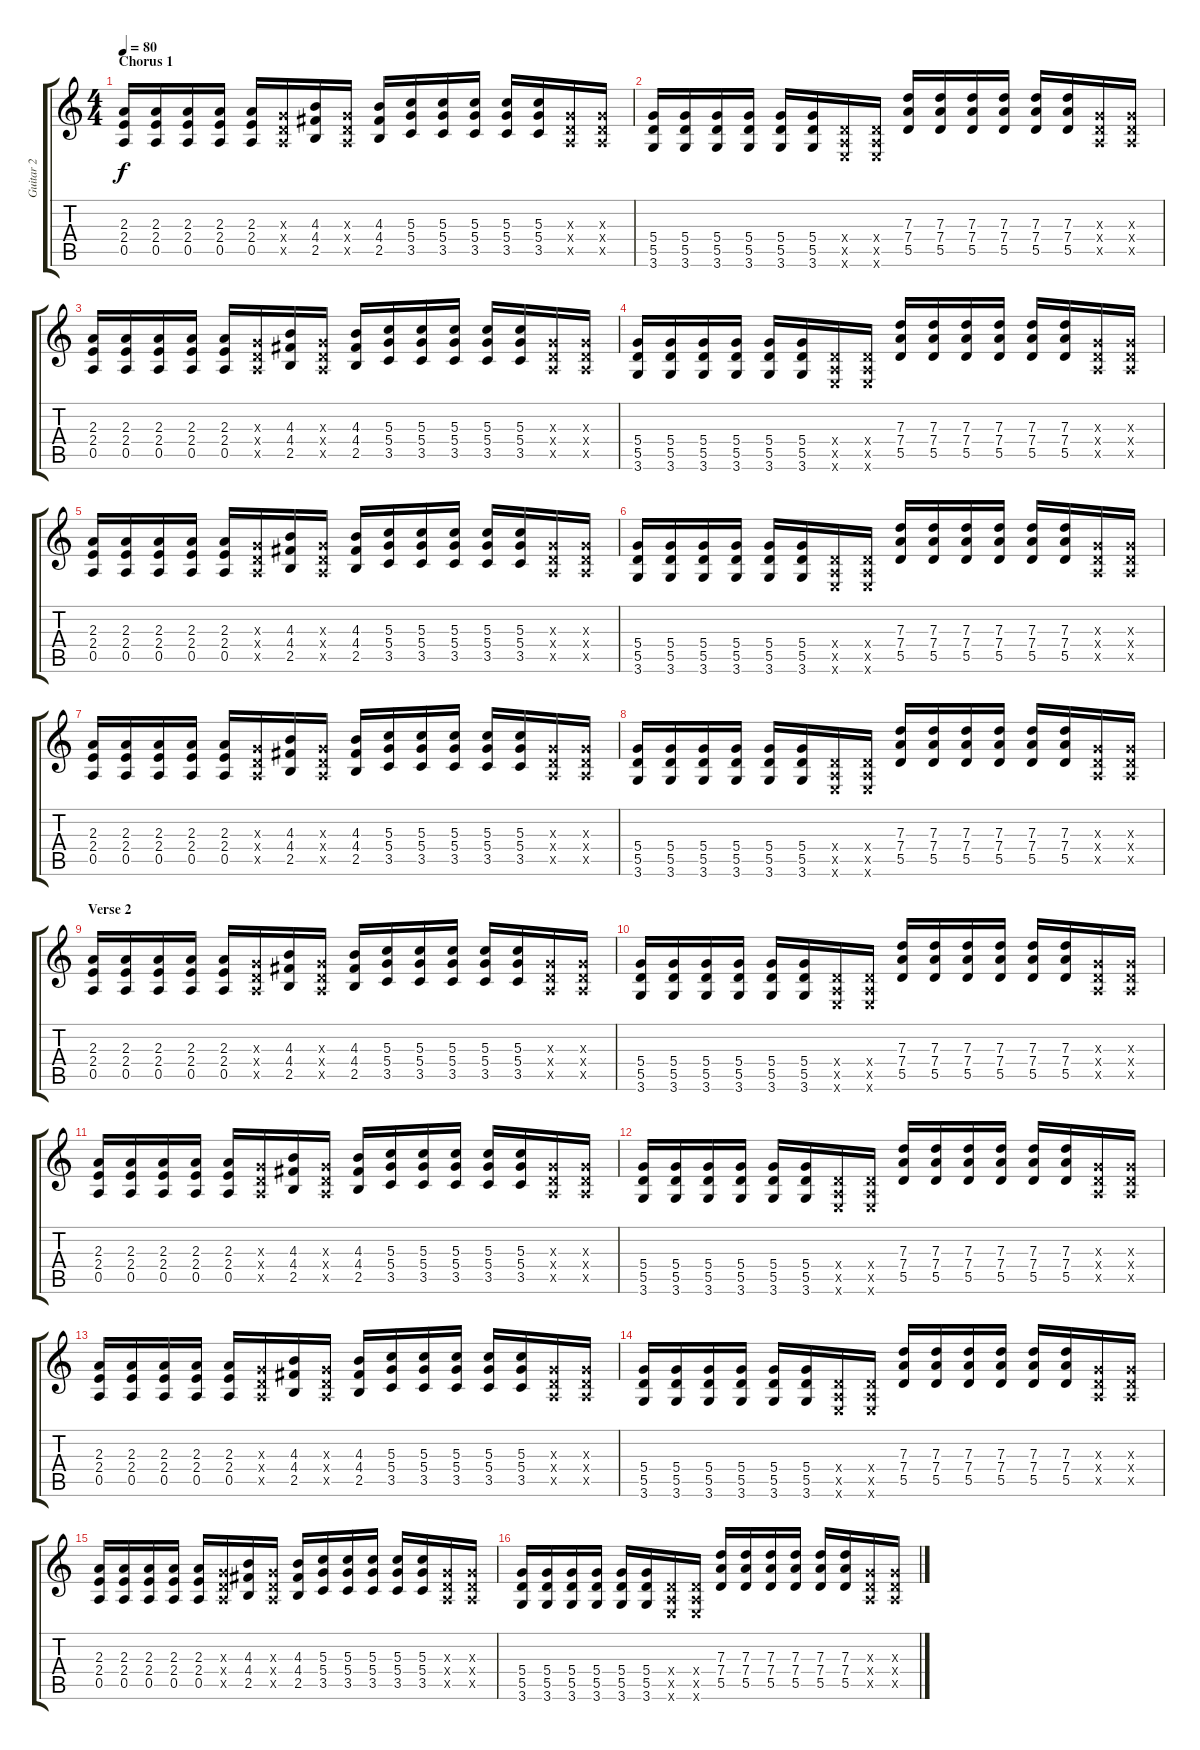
\track ("Guitar 2" "Guitar 2") {instrument distortionguitar}
\staff {score tabs}
\tuning (E4 B3 G3 D3 A2 E2) {hide}
\ts (4 4)
\section ("" "Chorus 1")
\tempo 80
\clef g2
\ks c
(2.3 2.4 0.5).16{dy f} (2.3 2.4 0.5).16 (2.3 2.4 0.5).16 (2.3 2.4 0.5).16 (2.3 2.4 0.5).16 (0.3{x} 0.4{x} 0.5{x}).16 (4.3 4.4 2.5).16 (0.3{x} 0.4{x} 0.5{x}).16 (4.3 4.4 2.5).16 (5.3 5.4 3.5).16 (5.3 5.4 3.5).16 (5.3 5.4 3.5).16 (5.3 5.4 3.5).16 (5.3 5.4 3.5).16 (0.3{x} 0.4{x} 0.5{x}).16 (0.3{x} 0.4{x} 0.5{x}).16 |
(5.4 5.5 3.6).16 (5.4 5.5 3.6).16 (5.4 5.5 3.6).16 (5.4 5.5 3.6).16 (5.4 5.5 3.6).16 (5.4 5.5 3.6).16 (0.4{x} 0.5{x} 0.6{x}).16 (0.4{x} 0.5{x} 0.6{x}).16 (7.3 7.4 5.5).16 (7.3 7.4 5.5).16 (7.3 7.4 5.5).16 (7.3 7.4 5.5).16 (7.3 7.4 5.5).16 (7.3 7.4 5.5).16 (0.3{x} 0.4{x} 0.5{x}).16 (0.3{x} 0.4{x} 0.5{x}).16 |
(2.3 2.4 0.5).16 (2.3 2.4 0.5).16 (2.3 2.4 0.5).16 (2.3 2.4 0.5).16 (2.3 2.4 0.5).16 (0.3{x} 0.4{x} 0.5{x}).16 (4.3 4.4 2.5).16 (0.3{x} 0.4{x} 0.5{x}).16 (4.3 4.4 2.5).16 (5.3 5.4 3.5).16 (5.3 5.4 3.5).16 (5.3 5.4 3.5).16 (5.3 5.4 3.5).16 (5.3 5.4 3.5).16 (0.3{x} 0.4{x} 0.5{x}).16 (0.3{x} 0.4{x} 0.5{x}).16 |
(5.4 5.5 3.6).16 (5.4 5.5 3.6).16 (5.4 5.5 3.6).16 (5.4 5.5 3.6).16 (5.4 5.5 3.6).16 (5.4 5.5 3.6).16 (0.4{x} 0.5{x} 0.6{x}).16 (0.4{x} 0.5{x} 0.6{x}).16 (7.3 7.4 5.5).16 (7.3 7.4 5.5).16 (7.3 7.4 5.5).16 (7.3 7.4 5.5).16 (7.3 7.4 5.5).16 (7.3 7.4 5.5).16 (0.3{x} 0.4{x} 0.5{x}).16 (0.3{x} 0.4{x} 0.5{x}).16 |
(2.3 2.4 0.5).16 (2.3 2.4 0.5).16 (2.3 2.4 0.5).16 (2.3 2.4 0.5).16 (2.3 2.4 0.5).16 (0.3{x} 0.4{x} 0.5{x}).16 (4.3 4.4 2.5).16 (0.3{x} 0.4{x} 0.5{x}).16 (4.3 4.4 2.5).16 (5.3 5.4 3.5).16 (5.3 5.4 3.5).16 (5.3 5.4 3.5).16 (5.3 5.4 3.5).16 (5.3 5.4 3.5).16 (0.3{x} 0.4{x} 0.5{x}).16 (0.3{x} 0.4{x} 0.5{x}).16 |
(5.4 5.5 3.6).16 (5.4 5.5 3.6).16 (5.4 5.5 3.6).16 (5.4 5.5 3.6).16 (5.4 5.5 3.6).16 (5.4 5.5 3.6).16 (0.4{x} 0.5{x} 0.6{x}).16 (0.4{x} 0.5{x} 0.6{x}).16 (7.3 7.4 5.5).16 (7.3 7.4 5.5).16 (7.3 7.4 5.5).16 (7.3 7.4 5.5).16 (7.3 7.4 5.5).16 (7.3 7.4 5.5).16 (0.3{x} 0.4{x} 0.5{x}).16 (0.3{x} 0.4{x} 0.5{x}).16 |
(2.3 2.4 0.5).16 (2.3 2.4 0.5).16 (2.3 2.4 0.5).16 (2.3 2.4 0.5).16 (2.3 2.4 0.5).16 (0.3{x} 0.4{x} 0.5{x}).16 (4.3 4.4 2.5).16 (0.3{x} 0.4{x} 0.5{x}).16 (4.3 4.4 2.5).16 (5.3 5.4 3.5).16 (5.3 5.4 3.5).16 (5.3 5.4 3.5).16 (5.3 5.4 3.5).16 (5.3 5.4 3.5).16 (0.3{x} 0.4{x} 0.5{x}).16 (0.3{x} 0.4{x} 0.5{x}).16 |
(5.4 5.5 3.6).16 (5.4 5.5 3.6).16 (5.4 5.5 3.6).16 (5.4 5.5 3.6).16 (5.4 5.5 3.6).16 (5.4 5.5 3.6).16 (0.4{x} 0.5{x} 0.6{x}).16 (0.4{x} 0.5{x} 0.6{x}).16 (7.3 7.4 5.5).16 (7.3 7.4 5.5).16 (7.3 7.4 5.5).16 (7.3 7.4 5.5).16 (7.3 7.4 5.5).16 (7.3 7.4 5.5).16 (0.3{x} 0.4{x} 0.5{x}).16 (0.3{x} 0.4{x} 0.5{x}).16 |
\section ("" "Verse 2")
(2.3 2.4 0.5).16 (2.3 2.4 0.5).16 (2.3 2.4 0.5).16 (2.3 2.4 0.5).16 (2.3 2.4 0.5).16 (0.3{x} 0.4{x} 0.5{x}).16 (4.3 4.4 2.5).16 (0.3{x} 0.4{x} 0.5{x}).16 (4.3 4.4 2.5).16 (5.3 5.4 3.5).16 (5.3 5.4 3.5).16 (5.3 5.4 3.5).16 (5.3 5.4 3.5).16 (5.3 5.4 3.5).16 (0.3{x} 0.4{x} 0.5{x}).16 (0.3{x} 0.4{x} 0.5{x}).16 |
(5.4 5.5 3.6).16 (5.4 5.5 3.6).16 (5.4 5.5 3.6).16 (5.4 5.5 3.6).16 (5.4 5.5 3.6).16 (5.4 5.5 3.6).16 (0.4{x} 0.5{x} 0.6{x}).16 (0.4{x} 0.5{x} 0.6{x}).16 (7.3 7.4 5.5).16 (7.3 7.4 5.5).16 (7.3 7.4 5.5).16 (7.3 7.4 5.5).16 (7.3 7.4 5.5).16 (7.3 7.4 5.5).16 (0.3{x} 0.4{x} 0.5{x}).16 (0.3{x} 0.4{x} 0.5{x}).16 |
(2.3 2.4 0.5).16 (2.3 2.4 0.5).16 (2.3 2.4 0.5).16 (2.3 2.4 0.5).16 (2.3 2.4 0.5).16 (0.3{x} 0.4{x} 0.5{x}).16 (4.3 4.4 2.5).16 (0.3{x} 0.4{x} 0.5{x}).16 (4.3 4.4 2.5).16 (5.3 5.4 3.5).16 (5.3 5.4 3.5).16 (5.3 5.4 3.5).16 (5.3 5.4 3.5).16 (5.3 5.4 3.5).16 (0.3{x} 0.4{x} 0.5{x}).16 (0.3{x} 0.4{x} 0.5{x}).16 |
(5.4 5.5 3.6).16 (5.4 5.5 3.6).16 (5.4 5.5 3.6).16 (5.4 5.5 3.6).16 (5.4 5.5 3.6).16 (5.4 5.5 3.6).16 (0.4{x} 0.5{x} 0.6{x}).16 (0.4{x} 0.5{x} 0.6{x}).16 (7.3 7.4 5.5).16 (7.3 7.4 5.5).16 (7.3 7.4 5.5).16 (7.3 7.4 5.5).16 (7.3 7.4 5.5).16 (7.3 7.4 5.5).16 (0.3{x} 0.4{x} 0.5{x}).16 (0.3{x} 0.4{x} 0.5{x}).16 |
(2.3 2.4 0.5).16 (2.3 2.4 0.5).16 (2.3 2.4 0.5).16 (2.3 2.4 0.5).16 (2.3 2.4 0.5).16 (0.3{x} 0.4{x} 0.5{x}).16 (4.3 4.4 2.5).16 (0.3{x} 0.4{x} 0.5{x}).16 (4.3 4.4 2.5).16 (5.3 5.4 3.5).16 (5.3 5.4 3.5).16 (5.3 5.4 3.5).16 (5.3 5.4 3.5).16 (5.3 5.4 3.5).16 (0.3{x} 0.4{x} 0.5{x}).16 (0.3{x} 0.4{x} 0.5{x}).16 |
(5.4 5.5 3.6).16 (5.4 5.5 3.6).16 (5.4 5.5 3.6).16 (5.4 5.5 3.6).16 (5.4 5.5 3.6).16 (5.4 5.5 3.6).16 (0.4{x} 0.5{x} 0.6{x}).16 (0.4{x} 0.5{x} 0.6{x}).16 (7.3 7.4 5.5).16 (7.3 7.4 5.5).16 (7.3 7.4 5.5).16 (7.3 7.4 5.5).16 (7.3 7.4 5.5).16 (7.3 7.4 5.5).16 (0.3{x} 0.4{x} 0.5{x}).16 (0.3{x} 0.4{x} 0.5{x}).16 |
(2.3 2.4 0.5).16 (2.3 2.4 0.5).16 (2.3 2.4 0.5).16 (2.3 2.4 0.5).16 (2.3 2.4 0.5).16 (0.3{x} 0.4{x} 0.5{x}).16 (4.3 4.4 2.5).16 (0.3{x} 0.4{x} 0.5{x}).16 (4.3 4.4 2.5).16 (5.3 5.4 3.5).16 (5.3 5.4 3.5).16 (5.3 5.4 3.5).16 (5.3 5.4 3.5).16 (5.3 5.4 3.5).16 (0.3{x} 0.4{x} 0.5{x}).16 (0.3{x} 0.4{x} 0.5{x}).16 |
(5.4 5.5 3.6).16 (5.4 5.5 3.6).16 (5.4 5.5 3.6).16 (5.4 5.5 3.6).16 (5.4 5.5 3.6).16 (5.4 5.5 3.6).16 (0.4{x} 0.5{x} 0.6{x}).16 (0.4{x} 0.5{x} 0.6{x}).16 (7.3 7.4 5.5).16 (7.3 7.4 5.5).16 (7.3 7.4 5.5).16 (7.3 7.4 5.5).16 (7.3 7.4 5.5).16 (7.3 7.4 5.5).16 (0.3{x} 0.4{x} 0.5{x}).16 (0.3{x} 0.4{x} 0.5{x}).16
